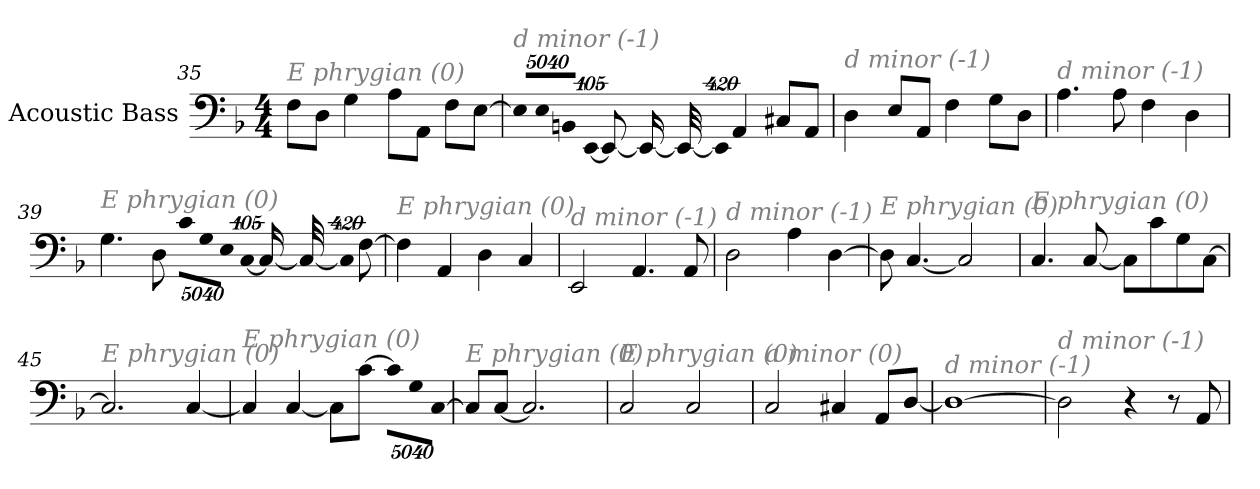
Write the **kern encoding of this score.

**kern
*part1
*staff1
*I"Acoustic Bass
*clefF4
*ITrd7c12
*k[b-]
*F:
*M4/4
=35
!LO:TX:i:color=#808080:t=E phrygian (0)
8FFL
8DDJ
4GG
8AAL
8AAAJ
8FFL
[8EEJ
=36
!LO:TX:i:color=#808080:t=d minor (-1)
!LO:N:vis=8
40320%3347EEL]
!LO:N:vis=8
40320%3347EE
!LO:N:vis=8
40320%3347BBBnJ
!LO:N:vis=1024
[13440%13EEE
8EEE_
16EEE_
32EEE_
!LO:N:vis=1024%31
13440%407EEE]
4AAA
8CC#XL
8AAAJ
=37
!LO:TX:i:color=#808080:t=d minor (-1)
4DD
8EEL
8AAAJ
4FF
8GGL
8DDJ
=38
!LO:TX:i:color=#808080:t=d minor (-1)
4.AA
8AA
4FF
4DD
=39
!LO:TX:i:color=#808080:t=E phrygian (0)
4.GG
8DD
!LO:N:vis=8
40320%3347CL
!LO:N:vis=8
40320%3347GG
!LO:N:vis=8
40320%3347EEJ
!LO:N:vis=1024
[13440%13CCL
16CCL_
32CCL_
!LO:N:vis=1024%31
13440%407CCL]
[8FFJ
=40
!LO:TX:i:color=#808080:t=E phrygian (0)
4FF]
4AAA
4DD
4CC
=41
!LO:TX:i:color=#808080:t=d minor (-1)
2EEE
4.AAA
8AAA
=42
!LO:TX:i:color=#808080:t=d minor (-1)
2DD
4AA
[4DD
=43
!LO:TX:i:color=#808080:t=E phrygian (0)
8DD]
[4.CC
2CC]
=44
!LO:TX:i:color=#808080:t=E phrygian (0)
4.CC
[8CC
8CCL]
8C
8GG
[8CCJ
=45
!LO:TX:i:color=#808080:t=E phrygian (0)
2.CC]
[4CC
=46
!LO:TX:i:color=#808080:t=E phrygian (0)
4CC]
[4CC
8CCL]
[8CJ
!LO:N:vis=8
40320%3347CL]
!LO:N:vis=8
40320%3347GG
!LO:N:vis=8
[40320%3347CCJ
=47
!LO:TX:i:color=#808080:t=E phrygian (0)
8CCL]
[8CCJ
2.CC]
=48
!LO:TX:i:color=#808080:t=E phrygian (0)
2CC
2CC
=49
!LO:TX:i:color=#808080:t=a minor (0)
2CC
4CC#X
8AAAL
[8DDJ
=50
!LO:TX:i:color=#808080:t=d minor (-1)
1DD_
=51
!LO:TX:i:color=#808080:t=d minor (-1)
2DD]
4r
8r
8AAA
=
*-
